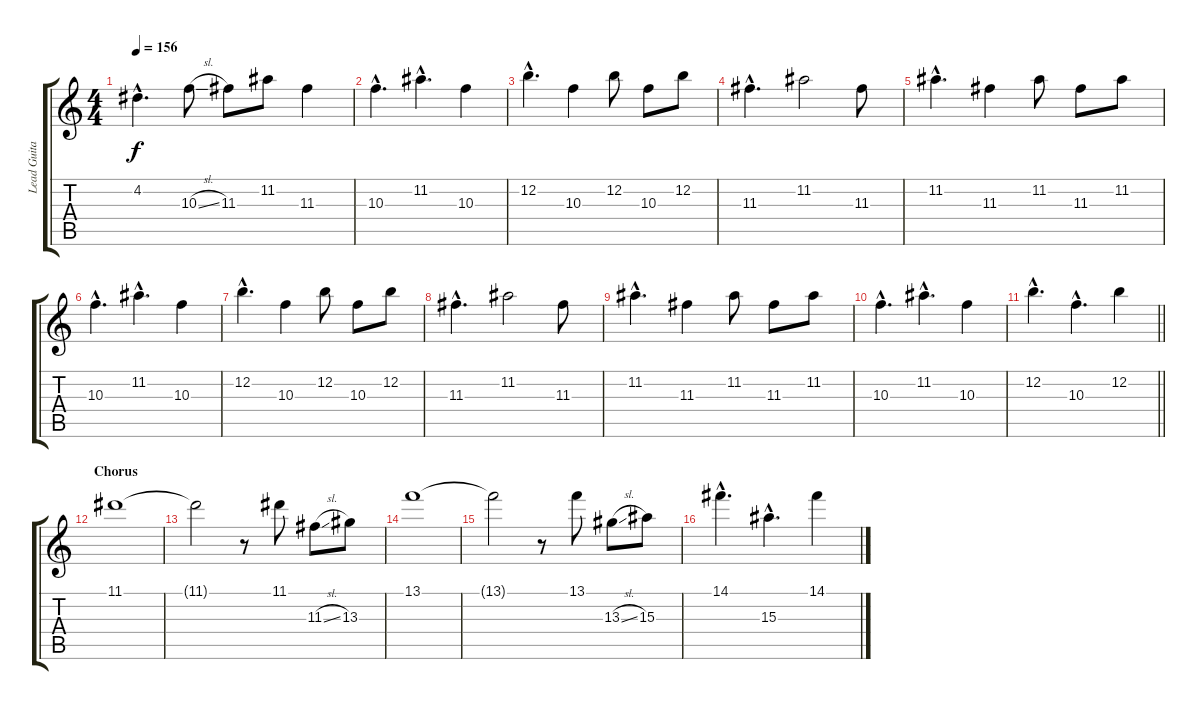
\track ("Lead Guitar" "Lead Guita") {instrument overdrivenguitar}
\staff {score tabs}
\tuning (E4 B3 G3 D3 A2 E2) {hide}
\ts (4 4)
\tempo 156
\clef g2
\ks c
4.2{hac}.4{d dy f} 10.3{sl}.8 11.3.8 11.2.8 11.3.4 |
10.3{hac}.4{d} 11.2{hac}.4{d} 10.3.4 |
12.2{hac}.4{d} 10.3.4 12.2.8 10.3.8 12.2.8 |
11.3{hac}.4{d} 11.2.2 11.3.8 |
11.2{hac}.4{d} 11.3.4 11.2.8 11.3.8 11.2.8 |
10.3{hac}.4{d} 11.2{hac}.4{d} 10.3.4 |
12.2{hac}.4{d} 10.3.4 12.2.8 10.3.8 12.2.8 |
11.3{hac}.4{d} 11.2.2 11.3.8 |
11.2{hac}.4{d} 11.3.4 11.2.8 11.3.8 11.2.8 |
10.3{hac}.4{d} 11.2{hac}.4{d} 10.3.4 |
\barLineRight lightlight
12.2{hac}.4{d} 10.3{hac}.4{d} 12.2.4 |
\section ("" "Chorus")
11.1.1 |
11.1{t}.2 r.8 11.1.8 11.3{sl}.8 13.3.8 |
13.1.1 |
13.1{t}.2 r.8 13.1.8 13.3{sl}.8 15.3.8 |
14.1{hac}.4{d} 15.3{hac}.4{d} 14.1.4
